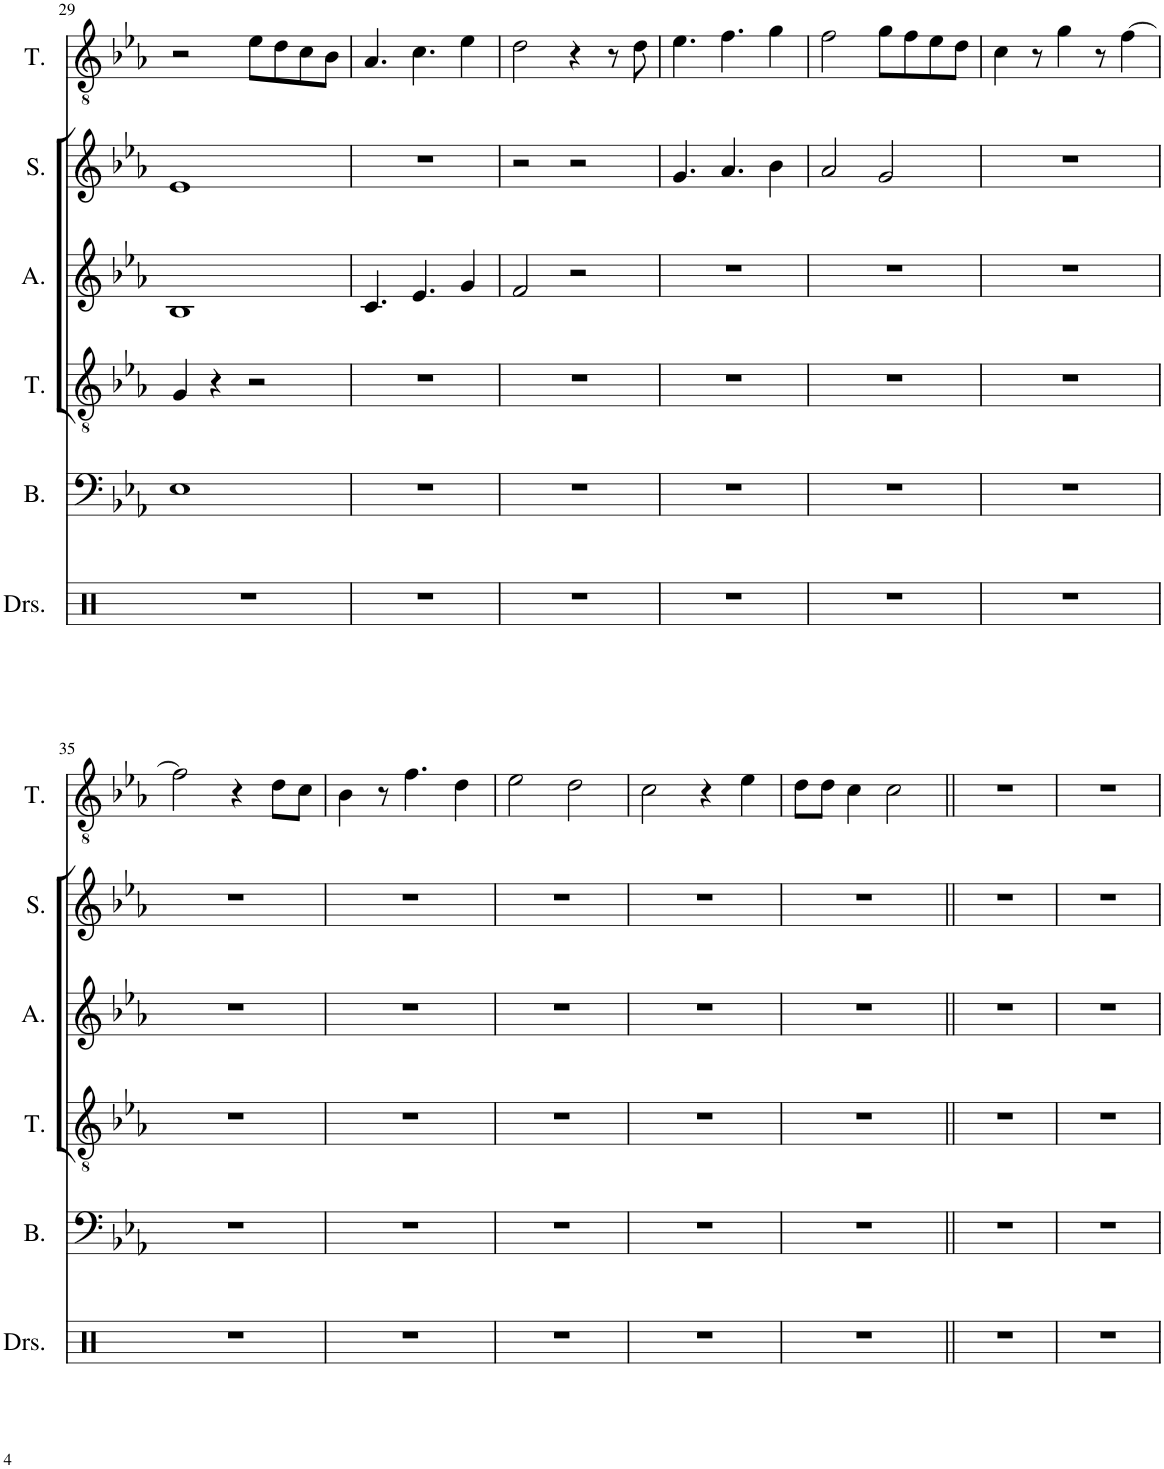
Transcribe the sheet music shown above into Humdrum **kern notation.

**kern	**kern	**kern	**kern	**kern	**kern
*part6	*part5	*part4	*part3	*part2	*part1
*staff6	*staff5	*staff4	*staff3	*staff2	*staff1
*I"Drumset	*I"Bass	*I"Tenor	*I"Alto	*I"Soprano	*I"Tenor
*I'Drs.	*I'B.	*I'T.	*I'A.	*I'S.	*I'T.
!!LO:PB:g=z
*clefX	*clefF4	*clefGv2	*clefG2	*clefG2	*clefGv2
*k[]	*k[b-e-a-]	*k[b-e-a-]	*k[b-e-a-]	*k[b-e-a-]	*k[b-e-a-]
*M2/2	*M2/2	*M2/2	*M2/2	*M2/2	*M2/2
*met(c|)	*met(c|)	*met(c|)	*met(c|)	*met(c|)	*met(c|)
=29	=29	=29	=29	=29	=29
1r	1E-	4G/	1B-	1e-	2r
.	.	4r	.	.	.
.	.	2r	.	.	8e-\L
.	.	.	.	.	8d\
.	.	.	.	.	8c\
.	.	.	.	.	8B-\J
=30	=30	=30	=30	=30	=30
1r	1r	1r	4.c/	1r	4.A-/
.	.	.	4.e-/	.	4.c\
.	.	.	4g/	.	4e-\
=31	=31	=31	=31	=31	=31
1r	1r	1r	2f/	2r	2d\
.	.	.	2r	2r	4r
.	.	.	.	.	8r
.	.	.	.	.	8d\
=32	=32	=32	=32	=32	=32
1r	1r	1r	1r	4.g/	4.e-\
.	.	.	.	4.a-/	4.f\
.	.	.	.	4b-\	4g\
=33	=33	=33	=33	=33	=33
1r	1r	1r	1r	2a-/	2f\
.	.	.	.	2g/	8g\L
.	.	.	.	.	8f\
.	.	.	.	.	8e-\
.	.	.	.	.	8d\J
=34	=34	=34	=34	=34	=34
1r	1r	1r	1r	1r	4c\
.	.	.	.	.	8r
.	.	.	.	.	4g\
.	.	.	.	.	8r
.	.	.	.	.	[4f\
!!LO:LB:g=z
=35	=35	=35	=35	=35	=35
1r	1r	1r	1r	1r	2f\]
.	.	.	.	.	4r
.	.	.	.	.	8d\L
.	.	.	.	.	8c\J
=36	=36	=36	=36	=36	=36
1r	1r	1r	1r	1r	4B-\
.	.	.	.	.	8r
.	.	.	.	.	4.f\
.	.	.	.	.	4d\
=37	=37	=37	=37	=37	=37
1r	1r	1r	1r	1r	2e-\
.	.	.	.	.	2d\
=38	=38	=38	=38	=38	=38
1r	1r	1r	1r	1r	2c\
.	.	.	.	.	4r
.	.	.	.	.	4e-\
=39	=39	=39	=39	=39	=39
1r	1r	1r	1r	1r	8d\L
.	.	.	.	.	8d\J
.	.	.	.	.	4c\
.	.	.	.	.	2c\
=40||	=40||	=40||	=40||	=40||	=40||
1r	1r	1r	1r	1r	1r
=41	=41	=41	=41	=41	=41
1r	1r	1r	1r	1r	1r
=	=	=	=	=	=
*-	*-	*-	*-	*-	*-
